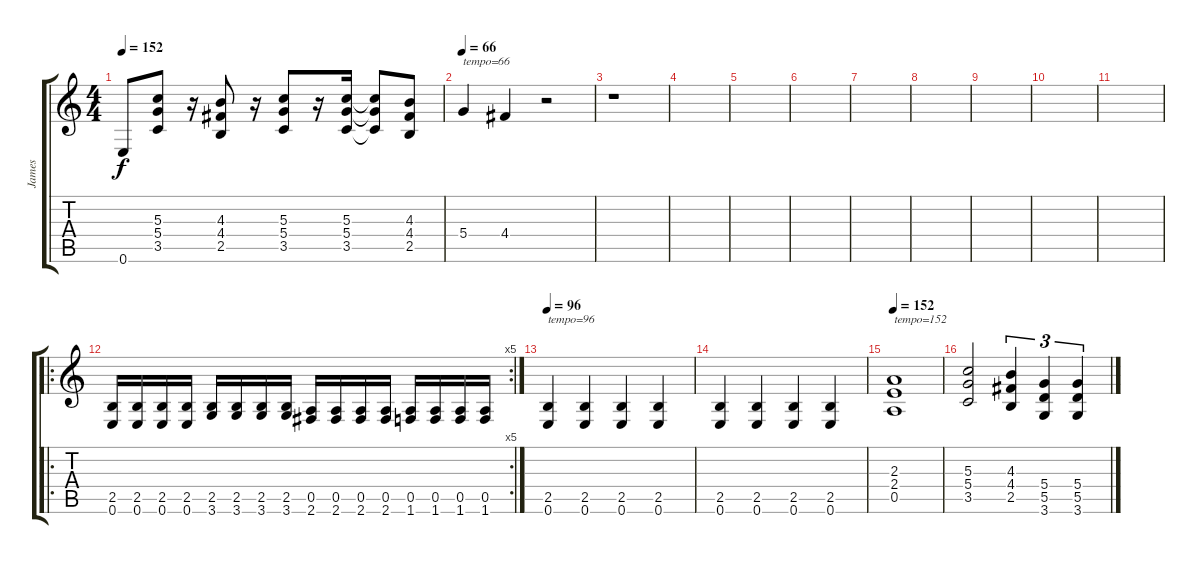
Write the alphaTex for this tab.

\track ("James" "James") {instrument distortionguitar}
\staff {score tabs}
\tuning (E4 B3 G3 D3 A2 E2) {hide}
\ts (4 4)
\tempo 152
\clef g2
\ks c
0.6.8{dy f} (5.3 5.4 3.5).8 r.16 (4.3 4.4 2.5).8 r.16 (5.3 5.4 3.5).8 r.16 (5.3 5.4 3.5).16 (5.3{t} 5.4{t} 3.5{t}).8 (4.3 4.4 2.5).8 |
\tempo 66
5.4.4{txt "tempo=66"} 4.4.4 r.2 |
r.1 |
|
|
|
|
|
|
|
|
\ro
\rc 5
(2.5 0.6).16 (2.5 0.6).16 (2.5 0.6).16 (2.5 0.6).16 (2.5 3.6).16 (2.5 3.6).16 (2.5 3.6).16 (2.5 3.6).16 (0.5 2.6).16 (0.5 2.6).16 (0.5 2.6).16 (0.5 2.6).16 (0.5 1.6).16 (0.5 1.6).16 (0.5 1.6).16 (0.5 1.6).16 |
\tempo 96
(2.5 0.6).4{txt "tempo=96"} (2.5 0.6).4 (2.5 0.6).4 (2.5 0.6).4 |
(2.5 0.6).4 (2.5 0.6).4 (2.5 0.6).4 (2.5 0.6).4 |
\tempo 152
(2.3 2.4 0.5).1{txt "tempo=152"} |
(5.3 5.4 3.5).2 (4.3 4.4 2.5).4{tu (3 2)} (5.4 5.5 3.6).4{tu (3 2)} (5.4 5.5 3.6).4{tu (3 2)}
